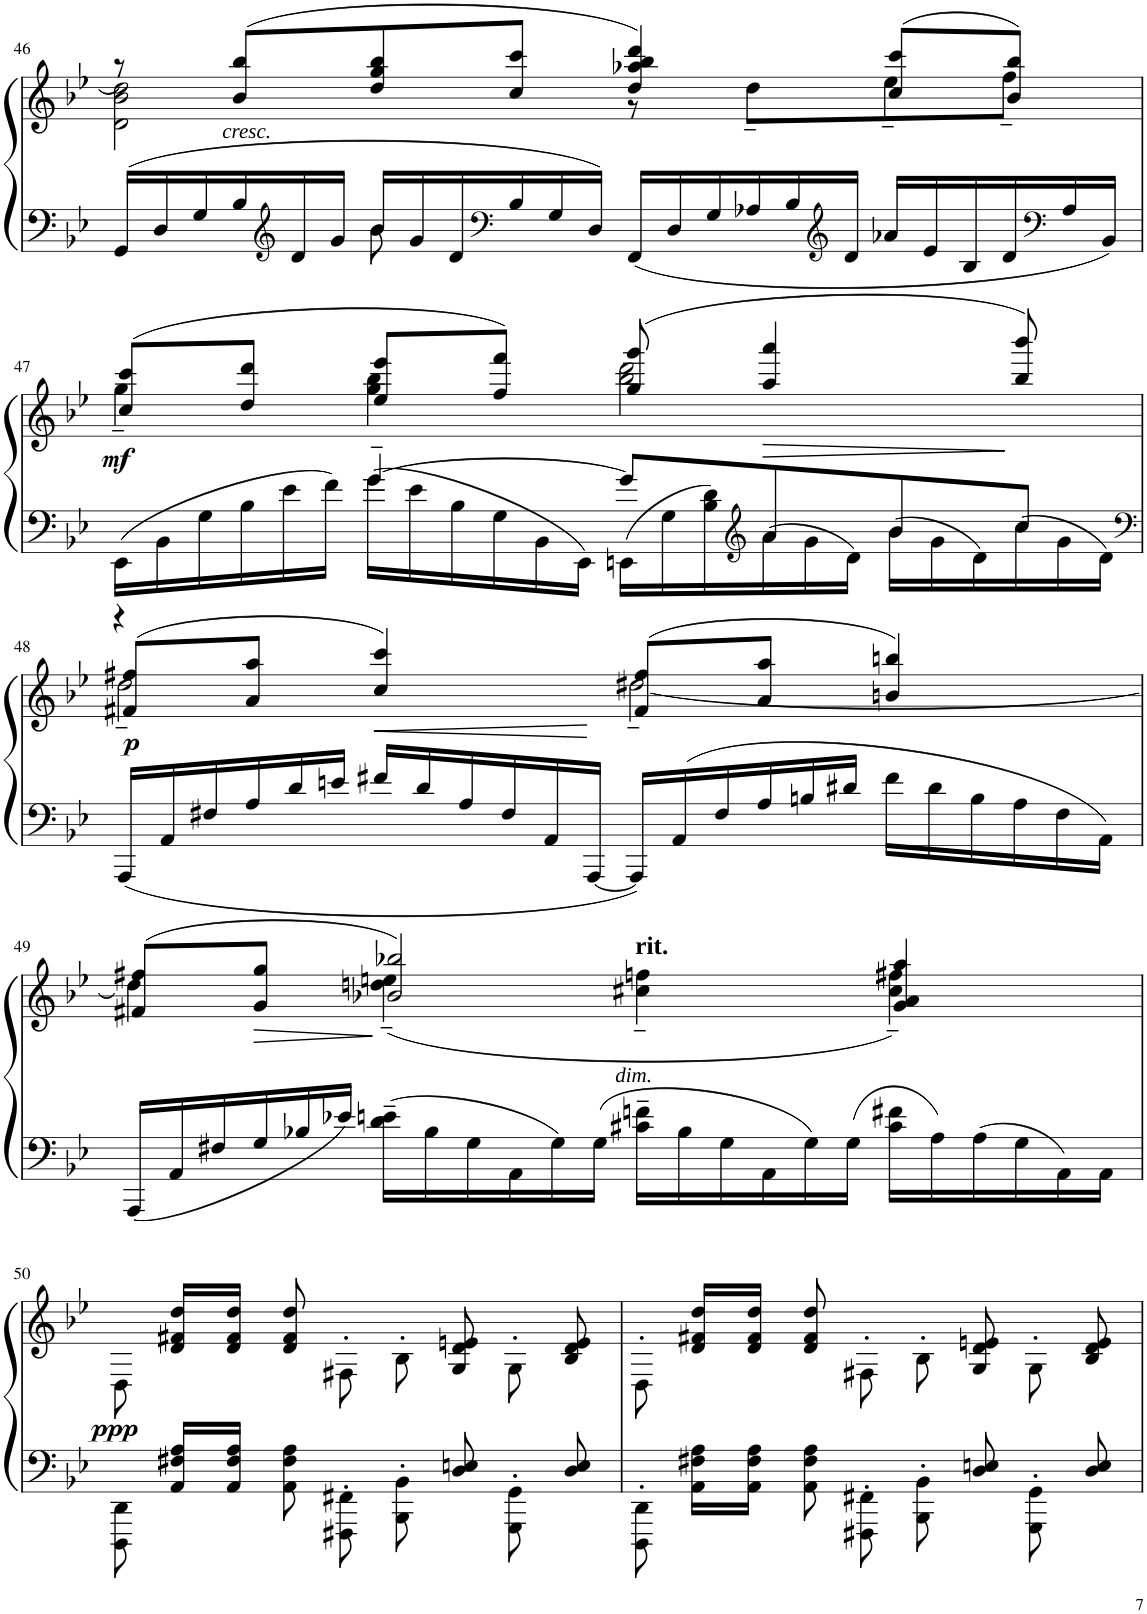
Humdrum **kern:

**kern	**kern	**dynam
*part1	*part1	*part1
*staff2	*staff1	*staff1/2
*I"Piano	*	*
*I'Pno	*	*
!!LO:PB:g=z
*clefF4	*clefG2	*
*k[b-e-]	*k[b-e-]	*
*M4/4	*M4/4	*
*met(c)	*met(c)	*
*Xtuplet	*	*
=46	=46	=46
*^	*^	*
24GG/LL	4ryy	8r	2d\ 2b-\ 2dd\	.
24D/	.	.	.	.
24G/	.	.	.	.
!	!	!	!	!LO:DY:b
24B-/	.	(8b-/ 8bb-/L	.	other-dynamics
*clefG2	*	*	*	*
24d/	.	.	.	.
24g/JJ	.	.	.	.
24b-/LL	8b-\	8dd/ 8gg/ 8bb-/	.	.
24g/	.	.	.	.
24d/	.	.	.	.
*clefF4	*	*	*	*
24B-/	2ryy	8cc/ 8ccc/J	.	.
24G/	.	.	.	.
24D/JJ	.	.	.	.
24FF/LL	.	4dd/ 4aa-X/ 4bb-/ 4ddd/)	8r	.
24D/	.	.	.	.
24G/	.	.	.	.
24A-X/	.	.	8dd~\L	.
24B-/	.	.	.	.
*clefG2	*	*	*	*
24d/JJ	.	.	.	.
24a-X/LL	.	(8cc/ 8ccc/L	8ee-~\	.
24e-/	.	.	.	.
24B-/	.	.	.	.
24d/	8ryy	8b-/ 8bb-/J)	8ff~\J	.
*clefF4	*	*	*	*
24A-/	.	.	.	.
24BB-/JJ	.	.	.	.
!!LO:LB:g=z	!!
=47	=47	=47	=47	=47
!	!	!	!	!LO:DY:b
24EE-\LL	4r	(8cc/ 8ccc/L	4gg~\	mf
24BB-\	.	.	.	.
24G\	.	.	.	.
24B-\	.	8dd/ 8ddd/J	.	.
24e-\	.	.	.	.
24f\JJ	.	.	.	.
24g\LL	[4g~/	8ee-/ 8eee-/L	4gg\ 4bb-\	.
24e-\	.	.	.	.
24B-\	.	.	.	.
24G\	.	8ff/ 8fff/J)	.	.
24BB-\	.	.	.	.
24EE-\JJ	.	.	.	.
24EEn\LL	8g/L]	(8gg/ 8ggg/	2bb-\ 2ddd\	.
24G\	.	.	.	.
24B-\ 24d\	.	.	.	.
*clefG2	*	*	*	*
!	!	!	!	!LO:HP:b
24a\	8a/	4aa/ 4aaa/	.	>
24g\	.	.	.	.
24d\JJ	.	.	.	.
24b-\LL	8b-/	.	.	.
24g\	.	.	.	.
24d\	.	.	.	.
24cc\	8cc/J	8bb-/ 8bbb-/)	.	]
24g\	.	.	.	.
24d\JJ	.	.	.	.
*v	*v	*	*	*
!!LO:LB:g=z	!!
=48	=48	=48	=48
*clefF4	*	*	*
!	!	!	!LO:DY:b
24AAA/LL	(8f#X/ 8ff#X/L	2dd~\	p
24AA/	.	.	.
24F#X/	.	.	.
24A/	8a/ 8aa/J	.	.
24d/	.	.	.
24en/JJ	.	.	.
!	!	!	!LO:HP:b
24f#X/LL	4cc/ 4ccc/)	.	<
24d/	.	.	.
24A/	.	.	.
24F#/	.	.	.
24AA/	.	.	.
[24AAA/JJ	.	.	.
24AAA/LL]	(8f#/ 8ff#/L	[2dd#X~\	[
24AA/	.	.	.
24F#/	.	.	.
24A/	8a/ 8aa/J	.	.
24Bn/	.	.	.
24d#X/JJ	.	.	.
24f#\LL	4bn/ 4bbn/)	.	.
24d#\	.	.	.
24B\	.	.	.
24A\	.	.	.
24F#\	.	.	.
24AA\JJ	.	.	.
!!LO:LB:g=z	!!
=49	=49	=49	=49
24AAA/LL	(8f#X/ 8ff#X/L	4dd#\]	.
24AA/	.	.	.
24F#X/	.	.	.
!	!	!	!LO:HP:b
24G/	8g/ 8gg/J	.	>
24B-X/	.	.	.
24e-X/JJ	.	.	.
24d\~ 24en\~LL	2b-X/ 2bb-X/)	(4ddn\~ 4een\~	]
24B-\	.	.	.
24G\	.	.	.
24AA\	.	.	.
24G\	.	.	.
24G\JJ	.	.	.
!	!	!LO:TX:a:B:t=rit.	!
!	!	!	!LO:DY:b
24c#X\~ 24fn\~LL	.	4cc#X\~ 4ffn\~	other-dynamics
24B-\	.	.	.
24G\	.	.	.
24AA\	.	.	.
24G\	.	.	.
24G\JJ	.	.	.
24c#\ 24f#X\LL	4g/ 4a/ 4aa/	4cc#\~ 4ff#X\~)	.
24A\	.	.	.
24A\	.	.	.
24G\	.	.	.
24AA\	.	.	.
24AA\JJ	.	.	.
*	*v	*v	*
!!LO:LB:g=z
=50	=50	=50
!	!	!LO:DY:b
8DDD\ 8DD\	8D\	ppp
16AA/ 16F#X/ 16A/LL	16d/ 16f#X/ 16dd/LL	.
16AA/ 16F#/ 16A/JJ	16d/ 16f#/ 16dd/JJ	.
8AA\ 8F#\ 8A\	8d/ 8f#/ 8dd/	.
8FFF#X\' 8FF#X\'	8F#X'\	.
8BBB-\' 8BB-\'	8B-'\	.
8D/ 8En/	8G/ 8d/ 8en/	.
8GGG\' 8GG\'	8G'\	.
8D/ 8E/	8B-/ 8d/ 8e/	.
=51	=51	=51
8DDD\' 8DD\'	8D'\	.
16AA\ 16F#X\ 16A\LL	16d/ 16f#X/ 16dd/LL	.
16AA\ 16F#\ 16A\JJ	16d/ 16f#/ 16dd/JJ	.
8AA\ 8F#\ 8A\	8d/ 8f#/ 8dd/	.
8FFF#X\' 8FF#X\'	8F#X'\	.
8BBB-\' 8BB-\'	8B-'\	.
8D/ 8En/	8G/ 8d/ 8en/	.
8GGG\' 8GG\'	8G'\	.
8D/ 8E/	8B-/ 8d/ 8e/	.
=	=	=
*-	*-	*-
